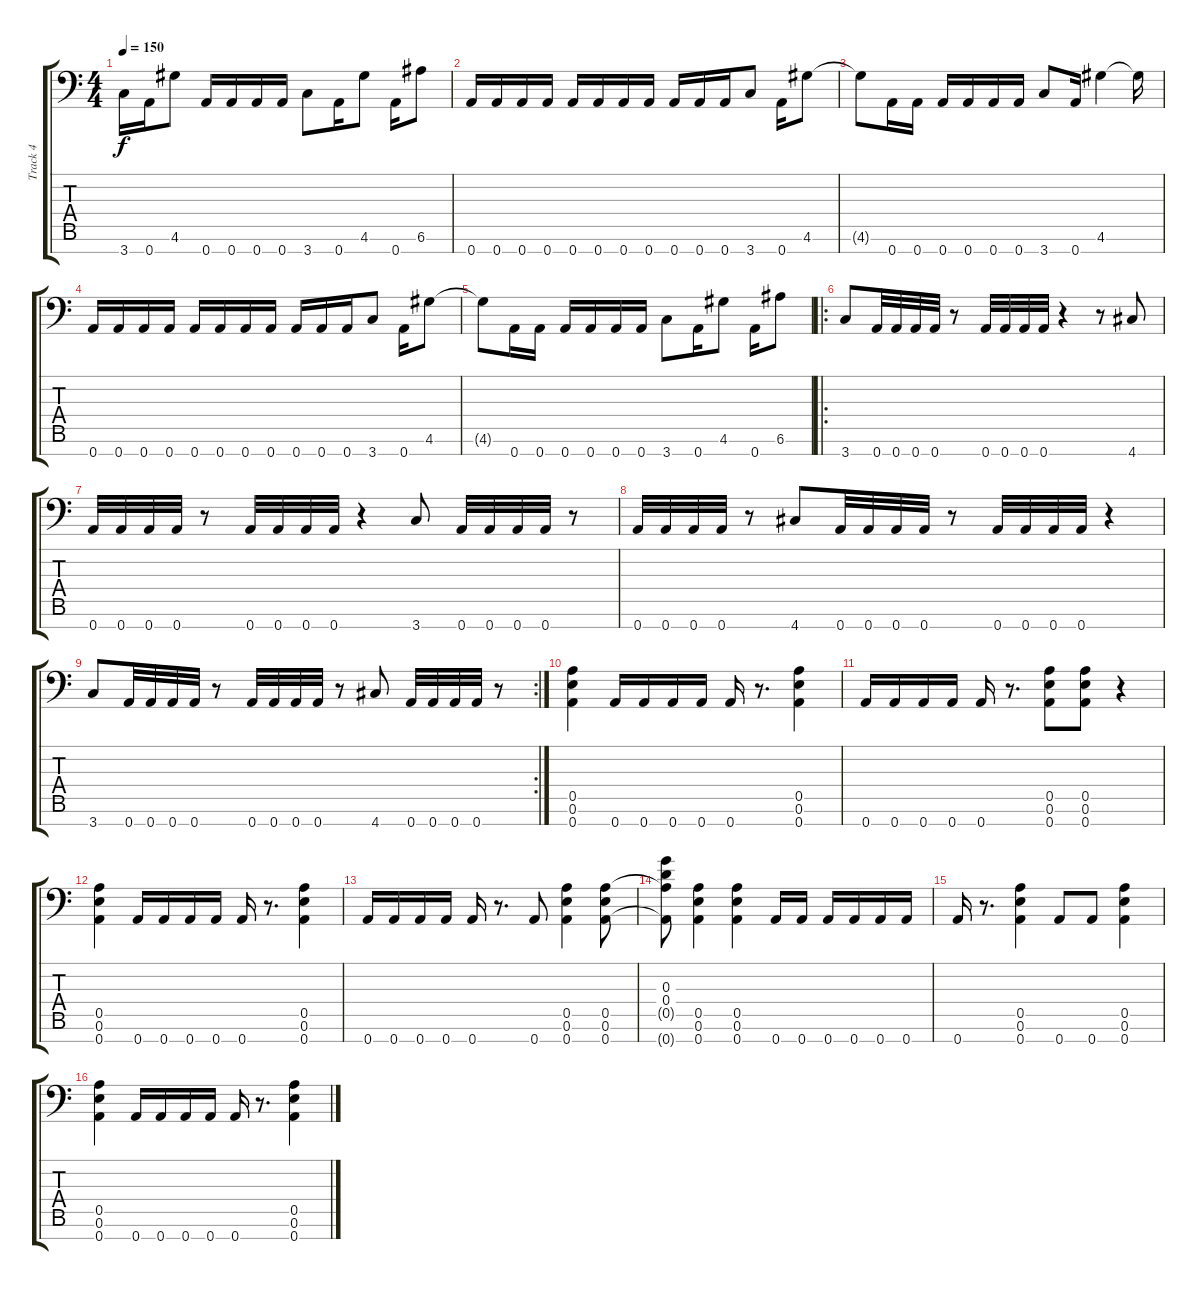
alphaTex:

\track ("Track 4" "Track 4") {instrument distortionguitar}
\staff {score tabs}
\tuning (E4 B3 G3 D3 A2 E2 A1) {hide}
\ts (4 4)
\tempo 150
\clef f4
\ks c
3.7{t}.16{dy f} 0.7.16 4.6.8 0.7.16 0.7.16 0.7.16 0.7.16 3.7.8 0.7.16 4.6.8 0.7.16 6.6.8 |
0.7.16 0.7.16 0.7.16 0.7.16 0.7.16 0.7.16 0.7.16 0.7.16 0.7.16 0.7.16 0.7.16 3.7.8 0.7.16 4.6.8 |
4.6{t}.8 0.7.16 0.7.16 0.7.16 0.7.16 0.7.16 0.7.16 3.7.8 0.7.16 4.6.4 4.6{t}.16 |
0.7.16 0.7.16 0.7.16 0.7.16 0.7.16 0.7.16 0.7.16 0.7.16 0.7.16 0.7.16 0.7.16 3.7.8 0.7.16 4.6.8 |
4.6{t}.8 0.7.16 0.7.16 0.7.16 0.7.16 0.7.16 0.7.16 3.7.8 0.7.16 4.6.8 0.7.16 6.6.8 |
\ro
3.7.8 0.7.32 0.7.32 0.7.32 0.7.32 r.8 0.7.32 0.7.32 0.7.32 0.7.32 r.4 r.8 4.7.8 |
0.7.32 0.7.32 0.7.32 0.7.32 r.8 0.7.32 0.7.32 0.7.32 0.7.32 r.4 3.7.8 0.7.32 0.7.32 0.7.32 0.7.32 r.8 |
0.7.32 0.7.32 0.7.32 0.7.32 r.8 4.7.8 0.7.32 0.7.32 0.7.32 0.7.32 r.8 0.7.32 0.7.32 0.7.32 0.7.32 r.4 |
\rc 2
3.7.8 0.7.32 0.7.32 0.7.32 0.7.32 r.8 0.7.32 0.7.32 0.7.32 0.7.32 r.8 4.7.8 0.7.32 0.7.32 0.7.32 0.7.32 r.8 |
(0.5 0.6 0.7).4 0.7.16 0.7.16 0.7.16 0.7.16 0.7.16 r.8{d} (0.5 0.6 0.7).4 |
0.7.16 0.7.16 0.7.16 0.7.16 0.7.16 r.8{d} (0.5 0.6 0.7).8 (0.5 0.6 0.7).8 r.4 |
(0.5 0.6 0.7).4 0.7.16 0.7.16 0.7.16 0.7.16 0.7.16 r.8{d} (0.5 0.6 0.7).4 |
0.7.16 0.7.16 0.7.16 0.7.16 0.7.16 r.8{d} 0.7.8 (0.5 0.6 0.7).4 (0.5 0.6 0.7).8 |
(0.3 0.4 0.5{t} 0.7{t}).8 (0.5 0.6 0.7).4 (0.5 0.6 0.7).4 0.7.16 0.7.16 0.7.16 0.7.16 0.7.16 0.7.16 |
0.7.16 r.8{d} (0.5 0.6 0.7).4 0.7.8 0.7.8 (0.5 0.6 0.7).4 |
(0.5 0.6 0.7).4 0.7.16 0.7.16 0.7.16 0.7.16 0.7.16 r.8{d} (0.5 0.6 0.7).4
